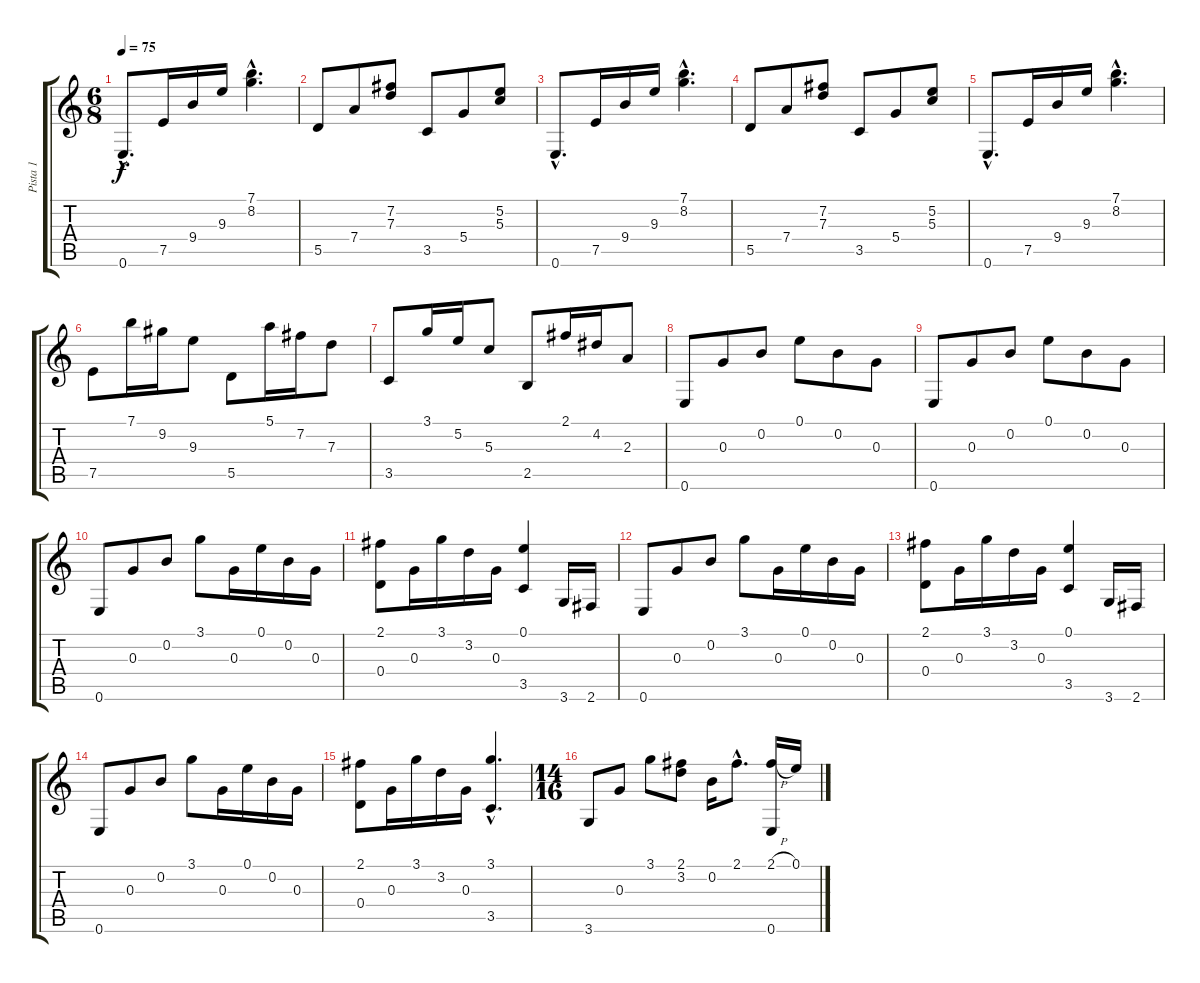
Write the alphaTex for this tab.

\track ("Pista 1" "Pista 1") {instrument acousticguitarsteel}
\staff {score tabs}
\tuning (E4 B3 G3 D3 A2 E2) {hide}
\ts (6 8)
\tempo 75
\clef g2
\ks c
0.6{hac}.8{d dy f} 7.5.16 9.4.16 9.3.16 (7.1{hac} 8.2{hac}).4{d} |
5.5.8 7.4.8 (7.2 7.3).8 3.5.8 5.4.8 (5.2 5.3).8 |
0.6{hac}.8{d} 7.5.16 9.4.16 9.3.16 (7.1{hac} 8.2{hac}).4{d} |
5.5.8 7.4.8 (7.2 7.3).8 3.5.8 5.4.8 (5.2 5.3).8 |
0.6{hac}.8{d} 7.5.16 9.4.16 9.3.16 (7.1{hac} 8.2{hac}).4{d} |
7.5.8 7.1.16 9.2.16 9.3.8 5.5.8 5.1.16 7.2.16 7.3.8 |
3.5.8 3.1.16 5.2.16 5.3.8 2.5.8 2.1.16 4.2.16 2.3.8 |
0.6.8 0.3.8 0.2.8 0.1.8 0.2.8 0.3.8 |
0.6.8 0.3.8 0.2.8 0.1.8 0.2.8 0.3.8 |
0.6.8 0.3.8 0.2.8 3.1.8 0.3.16 0.1.16 0.2.16 0.3.16 |
(2.1 0.4).8 0.3.16 3.1.16 3.2.16 0.3.16 (0.1 3.5).4 3.6.16 2.6.16 |
0.6.8 0.3.8 0.2.8 3.1.8 0.3.16 0.1.16 0.2.16 0.3.16 |
(2.1 0.4).8 0.3.16 3.1.16 3.2.16 0.3.16 (0.1 3.5).4 3.6.16 2.6.16 |
0.6.8 0.3.8 0.2.8 3.1.8 0.3.16 0.1.16 0.2.16 0.3.16 |
(2.1 0.4).8 0.3.16 3.1.16 3.2.16 0.3.16 (3.1{hac} 3.5{hac}).4{d} |
\ts (14 16)
3.6.8 0.3.8 3.1.8 (2.1 3.2).8 0.2.16 2.1{hac}.8{d} (2.1{h} 0.6).16 0.1.16
